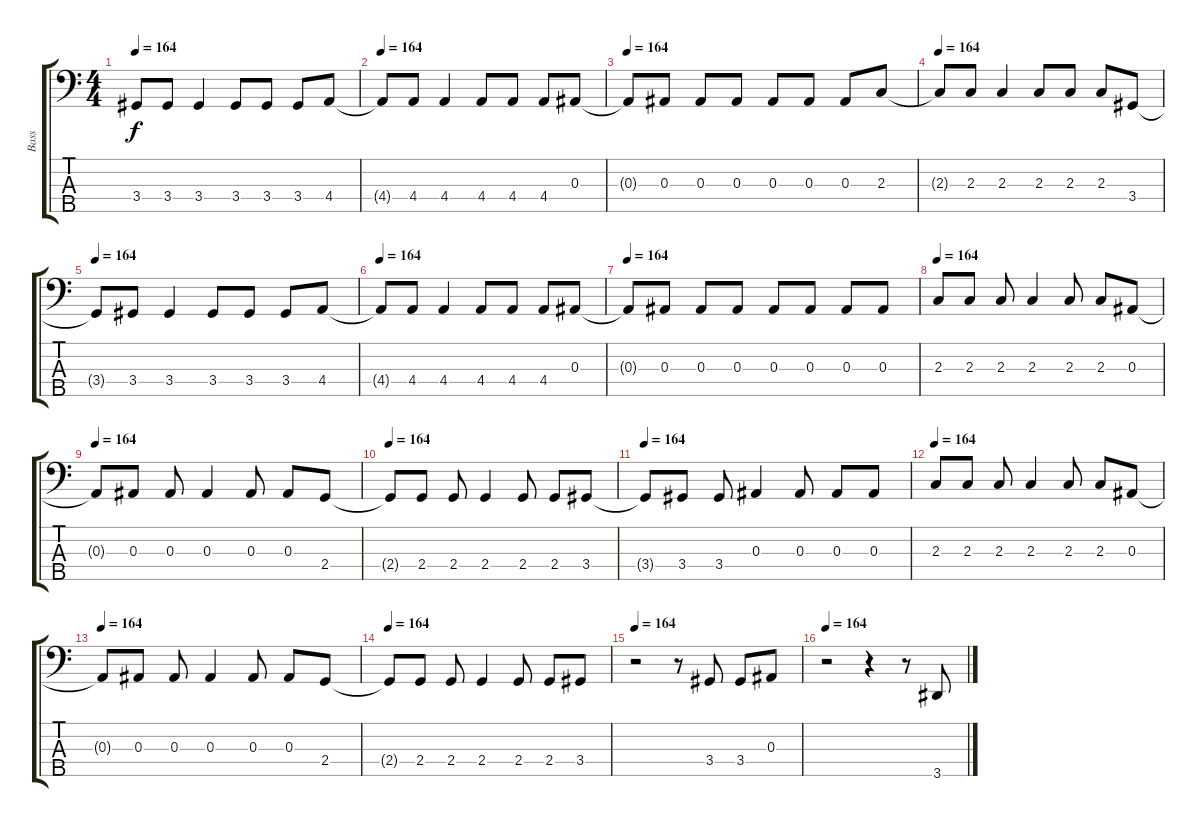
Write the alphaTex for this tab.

\track ("Bass" "Bass") {instrument electricbassfinger}
\staff {score tabs}
\tuning (Ab2 Eb2 Bb1 F1 C1) {hide}
\ts (4 4)
\tempo 164
\clef f4
\ks c
3.4{t}.8{dy f} 3.4.8 3.4.4 3.4.8 3.4.8 3.4.8 4.4.8 |
\tempo 164
4.4{t}.8 4.4.8 4.4.4 4.4.8 4.4.8 4.4.8 0.3.8 |
\tempo 164
0.3{t}.8 0.3.8 0.3.8 0.3.8 0.3.8 0.3.8 0.3.8 2.3.8 |
\tempo 164
2.3{t}.8 2.3.8 2.3.4 2.3.8 2.3.8 2.3.8 3.4.8 |
\tempo 164
3.4{t}.8 3.4.8 3.4.4 3.4.8 3.4.8 3.4.8 4.4.8 |
\tempo 164
4.4{t}.8 4.4.8 4.4.4 4.4.8 4.4.8 4.4.8 0.3.8 |
\tempo 164
0.3{t}.8 0.3.8 0.3.8 0.3.8 0.3.8 0.3.8 0.3.8 0.3.8 |
\tempo 164
2.3.8 2.3.8 2.3.8 2.3.4 2.3.8 2.3.8 0.3.8 |
\tempo 164
0.3{t}.8 0.3.8 0.3.8 0.3.4 0.3.8 0.3.8 2.4.8 |
\tempo 164
2.4{t}.8 2.4.8 2.4.8 2.4.4 2.4.8 2.4.8 3.4.8 |
\tempo 164
3.4{t}.8 3.4.8 3.4.8 0.3.4 0.3.8 0.3.8 0.3.8 |
\tempo 164
2.3.8 2.3.8 2.3.8 2.3.4 2.3.8 2.3.8 0.3.8 |
\tempo 164
0.3{t}.8 0.3.8 0.3.8 0.3.4 0.3.8 0.3.8 2.4.8 |
\tempo 164
2.4{t}.8 2.4.8 2.4.8 2.4.4 2.4.8 2.4.8 3.4.8 |
\tempo 164
r.2 r.8 3.4.8 3.4.8 0.3.8 |
\tempo 164
r.2 r.4 r.8 3.5.8
